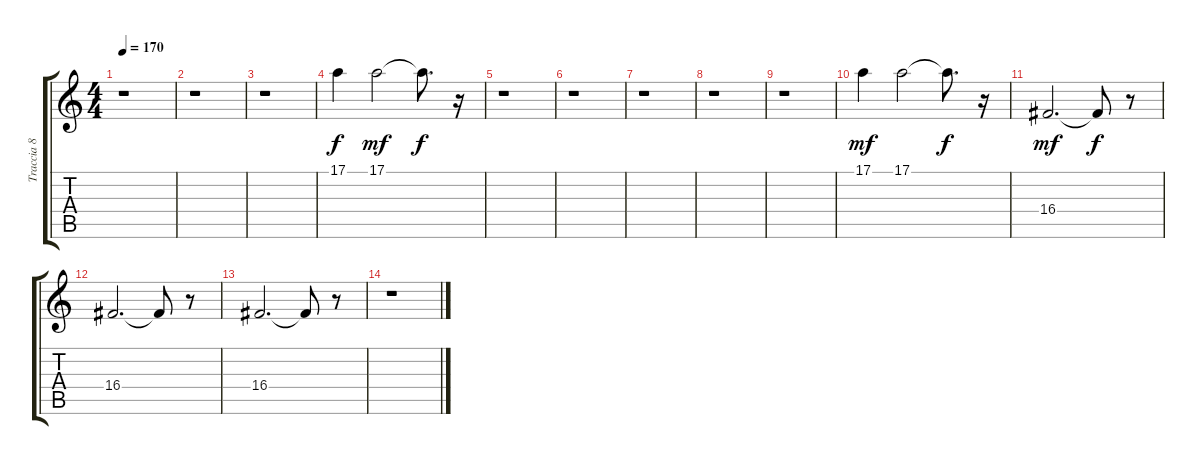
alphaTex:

\track ("Traccia 8" "Traccia 8") {instrument pad3polysynth}
\staff {score tabs}
\tuning (E4 B3 G3 D3 A2 E2) {hide}
\ts (4 4)
\tempo 170
\clef g2
\ks c
r.1{dy f} |
r.1 |
r.1 |
17.1.4 17.1.2{dy mf} 17.1{t}.8{d dy f} r.16 |
r.1 |
r.1 |
r.1 |
r.1 |
r.1 |
17.1.4{dy mf} 17.1.2 17.1{t}.8{d dy f} r.16 |
16.4.2{d dy mf} 16.4{t}.8{dy f} r.8 |
16.4.2{d} 16.4{t}.8 r.8 |
16.4.2{d} 16.4{t}.8 r.8 |
r.1
